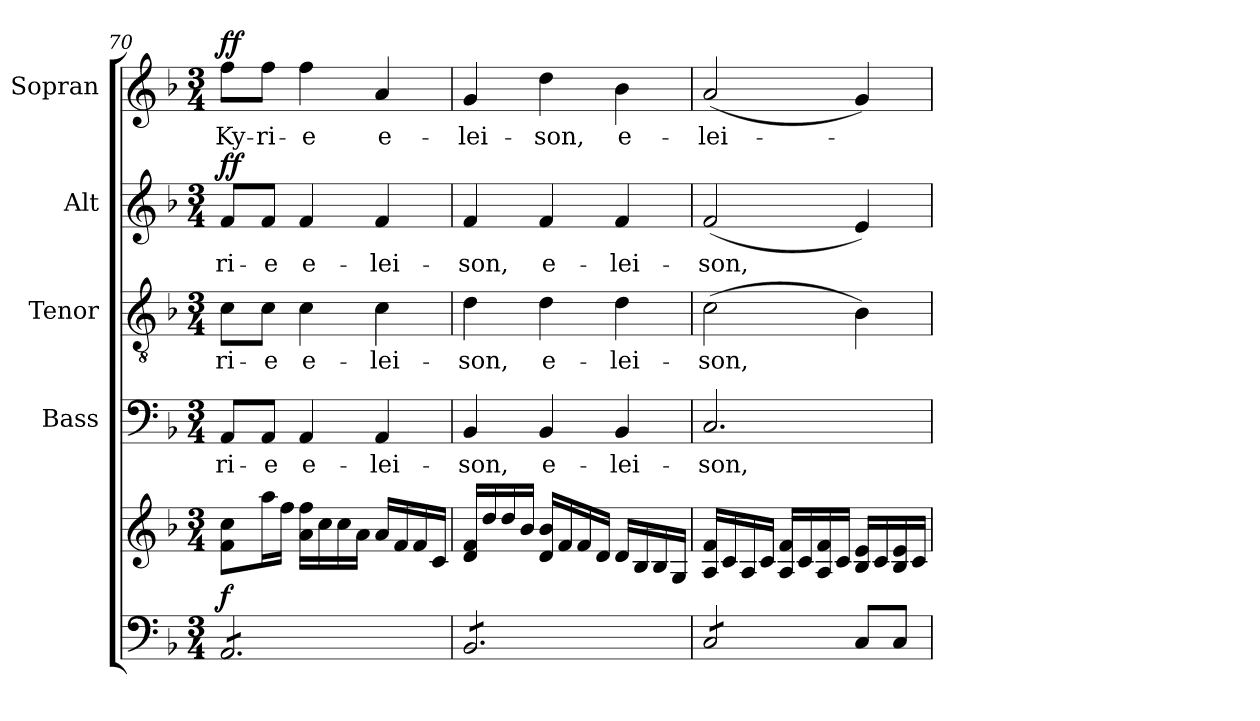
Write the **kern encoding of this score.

**kern	**kern	**dynam	**kern	**text	**kern	**text	**kern	**text	**dynam	**kern	**text	**dynam
*part5	*part5	*part5	*part4	*part4	*part3	*part3	*part2	*part2	*part2	*part1	*part1	*part1
*staff6	*staff5	*staff5/6	*staff4	*staff4	*staff3	*staff3	*staff2	*staff2	*staff2	*staff1	*staff1	*staff1
*	*	*	*I"Bass	*	*I"Tenor	*	*I"Alt	*	*	*I"Sopran	*	*
*	*	*	*I'B.	*	*I'T.	*	*I'A.	*	*	*I'S.	*	*
!!LO:LB:g=z
*clefF4	*clefG2	*	*clefF4	*	*clefGv2	*	*clefG2	*	*	*clefG2	*	*
*k[b-]	*k[b-]	*	*k[b-]	*	*k[b-]	*	*k[b-]	*	*	*k[b-]	*	*
*F:	*F:	*	*F:	*	*F:	*	*F:	*	*	*F:	*	*
*M3/4	*M3/4	*	*M3/4	*	*M3/4	*	*M3/4	*	*	*M3/4	*	*
=70	=70	=70	=70	=70	=70	=70	=70	=70	=70	=70	=70	=70
!	!	!LO:DY:a=2	!	!LO:LY:b	!	!LO:LY:b	!	!LO:LY:b	!LO:DY:a	!	!LO:LY:b	!LO:DY:a
*tremolo	*	*	*	*	*	*	*	*	*	*	*	*
8AA/L	8f\ 8cc\L	f	8AA/L	-ri-	8c\L	-ri-	8f/L	-ri-	ff	8ff\L	Ky-	ff
!	!	!	!	!LO:LY:b	!	!LO:LY:b	!	!LO:LY:b	!	!	!LO:LY:b	!
8AA/	16aa\L	.	8AA/J	-e	8c\J	-e	8f/J	-e	.	8ff\J	-ri-	.
.	16ff\JJ	.	.	.	.	.	.	.	.	.	.	.
!	!	!	!	!LO:LY:b	!	!LO:LY:b	!	!LO:LY:b	!	!	!LO:LY:b	!
8AA/	16a\ 16ff\LL	.	4AA/	e-	4c\	e-	4f/	e-	.	4ff\	-e	.
.	16cc\	.	.	.	.	.	.	.	.	.	.	.
8AA/	16cc\	.	.	.	.	.	.	.	.	.	.	.
.	16a\JJ	.	.	.	.	.	.	.	.	.	.	.
!	!	!	!	!LO:LY:b	!	!LO:LY:b	!	!LO:LY:b	!	!	!LO:LY:b	!
8AA/	16a/LL	.	4AA/	-lei-	4c\	-lei-	4f/	-lei-	.	4a/	e-	.
.	16f/	.	.	.	.	.	.	.	.	.	.	.
8AA/J	16f/	.	.	.	.	.	.	.	.	.	.	.
.	16c/JJ	.	.	.	.	.	.	.	.	.	.	.
=71	=71	=71	=71	=71	=71	=71	=71	=71	=71	=71	=71	=71
!	!	!	!	!LO:LY:b	!	!LO:LY:b	!	!LO:LY:b	!	!	!LO:LY:b	!
8BB-/L	16d/ 16f/LL	.	4BB-/	-son,	4d\	-son,	4f/	-son,	.	4g/	-lei-	.
.	16dd/	.	.	.	.	.	.	.	.	.	.	.
8BB-/	16dd/	.	.	.	.	.	.	.	.	.	.	.
.	16b-/JJ	.	.	.	.	.	.	.	.	.	.	.
!	!	!	!	!LO:LY:b	!	!LO:LY:b	!	!LO:LY:b	!	!	!LO:LY:b	!
8BB-/	16d/ 16b-/LL	.	4BB-/	e-	4d\	e-	4f/	e-	.	4dd\	-son,	.
.	16f/	.	.	.	.	.	.	.	.	.	.	.
8BB-/	16f/	.	.	.	.	.	.	.	.	.	.	.
.	16d/JJ	.	.	.	.	.	.	.	.	.	.	.
!	!	!	!	!LO:LY:b	!	!LO:LY:b	!	!LO:LY:b	!	!	!LO:LY:b	!
8BB-/	16d/LL	.	4BB-/	-lei-	4d\	-lei-	4f/	-lei-	.	4b-\	e-	.
.	16B-/	.	.	.	.	.	.	.	.	.	.	.
8BB-/J	16B-/	.	.	.	.	.	.	.	.	.	.	.
.	16G/JJ	.	.	.	.	.	.	.	.	.	.	.
=72	=72	=72	=72	=72	=72	=72	=72	=72	=72	=72	=72	=72
!	!	!	!	!LO:LY:b	!	!LO:LY:b	!	!LO:LY:b	!	!	!LO:LY:b	!
8C/L	16A/ 16f/LL	.	2.C/	-son,	(>2c\	-son,	(<2f/	-son,	.	(<2a/	-lei-	.
.	16c/	.	.	.	.	.	.	.	.	.	.	.
8C/	16A/	.	.	.	.	.	.	.	.	.	.	.
.	16c/JJ	.	.	.	.	.	.	.	.	.	.	.
8C/	16A/ 16f/LL	.	.	.	.	.	.	.	.	.	.	.
.	16c/	.	.	.	.	.	.	.	.	.	.	.
8C/J	16A/ 16f/	.	.	.	.	.	.	.	.	.	.	.
*Xtremolo	*	*	*	*	*	*	*	*	*	*	*	*
.	16c/JJ	.	.	.	.	.	.	.	.	.	.	.
8C/L	16B-/ 16e/LL	.	.	.	4B-\)	.	4e/)	.	.	4g/)	.	.
.	16c/	.	.	.	.	.	.	.	.	.	.	.
8C/J	16B-/ 16e/	.	.	.	.	.	.	.	.	.	.	.
.	16c/JJ	.	.	.	.	.	.	.	.	.	.	.
=	=	=	=	=	=	=	=	=	=	=	=	=
*-	*-	*-	*-	*-	*-	*-	*-	*-	*-	*-	*-	*-
